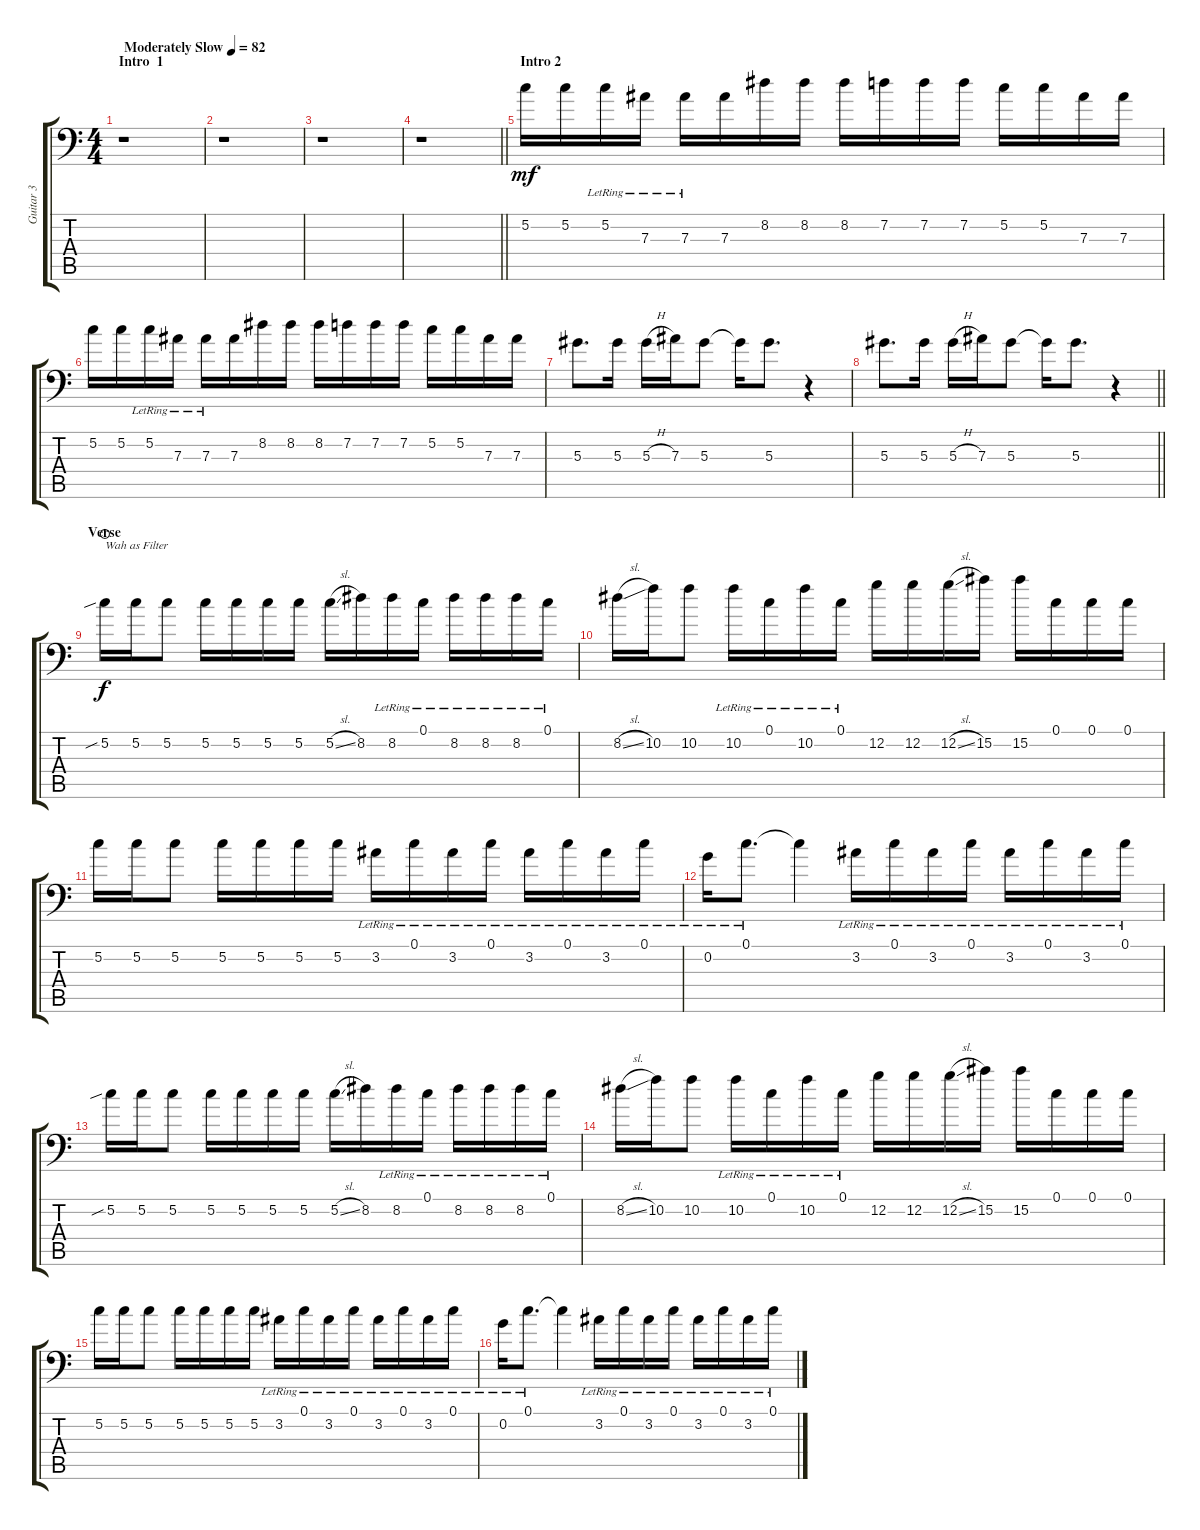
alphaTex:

\track ("Guitar 3" "Guitar 3") {instrument distortionguitar}
\staff {score tabs}
\tuning (C4 G3 Eb3 Bb2 F2 Bb1) {hide}
\ts (4 4)
\section ("" "Intro  1")
\tempo (82 "Moderately Slow")
\clef f4
\ks c
r.1{dy mf instrument distortionguitar} |
r.1 |
r.1 |
\barLineRight lightlight
r.1 |
\section ("" "Intro 2")
5.2.16 5.2.16 5.2{lr}.16 7.3{lr}.16 7.3{lr}.16 7.3.16 8.2.16 8.2.16 8.2.16 7.2.16 7.2.16 7.2.16 5.2.16 5.2.16 7.3.16 7.3.16 |
5.2.16 5.2.16 5.2{lr}.16 7.3{lr}.16 7.3{lr}.16 7.3.16 8.2.16 8.2.16 8.2.16 7.2.16 7.2.16 7.2.16 5.2.16 5.2.16 7.3.16 7.3.16 |
5.3.8{d} 5.3.16 5.3{h}.16 7.3.16 5.3.8 5.3{t}.16 5.3.8{d} r.4 |
\barLineRight lightlight
5.3.8{d} 5.3.16 5.3{h}.16 7.3.16 5.3.8 5.3{t}.16 5.3.8{d} r.4 |
\section ("" "Verse")
5.2{sib}.16{txt "Wah as Filter" dy f waho} 5.2.16 5.2.8 5.2.16 5.2.16 5.2.16 5.2.16 5.2{sl}.16 8.2.16 8.2{lr}.16 0.1{lr}.16 8.2{lr}.16 8.2{lr}.16 8.2{lr}.16 0.1{lr}.16 |
8.2{sl}.16 10.2.16 10.2.8 10.2{lr}.16 0.1{lr}.16 10.2{lr}.16 0.1{lr}.16 12.2.16 12.2.16 12.2{sl}.16 15.2.16 15.2.16 0.1.16 0.1.16 0.1.16 |
5.2.16 5.2.16 5.2.8 5.2.16 5.2.16 5.2.16 5.2.16 3.2{lr}.16 0.1{lr}.16 3.2{lr}.16 0.1{lr}.16 3.2{lr}.16 0.1{lr}.16 3.2{lr}.16 0.1{lr}.16 |
0.2{lr}.16 0.1{lr}.8{d} 0.1{t}.4 3.2{lr}.16 0.1{lr}.16 3.2{lr}.16 0.1{lr}.16 3.2{lr}.16 0.1{lr}.16 3.2{lr}.16 0.1{lr}.16 |
5.2{sib}.16 5.2.16 5.2.8 5.2.16 5.2.16 5.2.16 5.2.16 5.2{sl}.16 8.2.16 8.2{lr}.16 0.1{lr}.16 8.2{lr}.16 8.2{lr}.16 8.2{lr}.16 0.1{lr}.16 |
8.2{sl}.16 10.2.16 10.2.8 10.2{lr}.16 0.1{lr}.16 10.2{lr}.16 0.1{lr}.16 12.2.16 12.2.16 12.2{sl}.16 15.2.16 15.2.16 0.1.16 0.1.16 0.1.16 |
5.2.16 5.2.16 5.2.8 5.2.16 5.2.16 5.2.16 5.2.16 3.2{lr}.16 0.1{lr}.16 3.2{lr}.16 0.1{lr}.16 3.2{lr}.16 0.1{lr}.16 3.2{lr}.16 0.1{lr}.16 |
0.2{lr}.16 0.1{lr}.8{d} 0.1{t}.4 3.2{lr}.16 0.1{lr}.16 3.2{lr}.16 0.1{lr}.16 3.2{lr}.16 0.1{lr}.16 3.2{lr}.16 0.1{lr}.16
